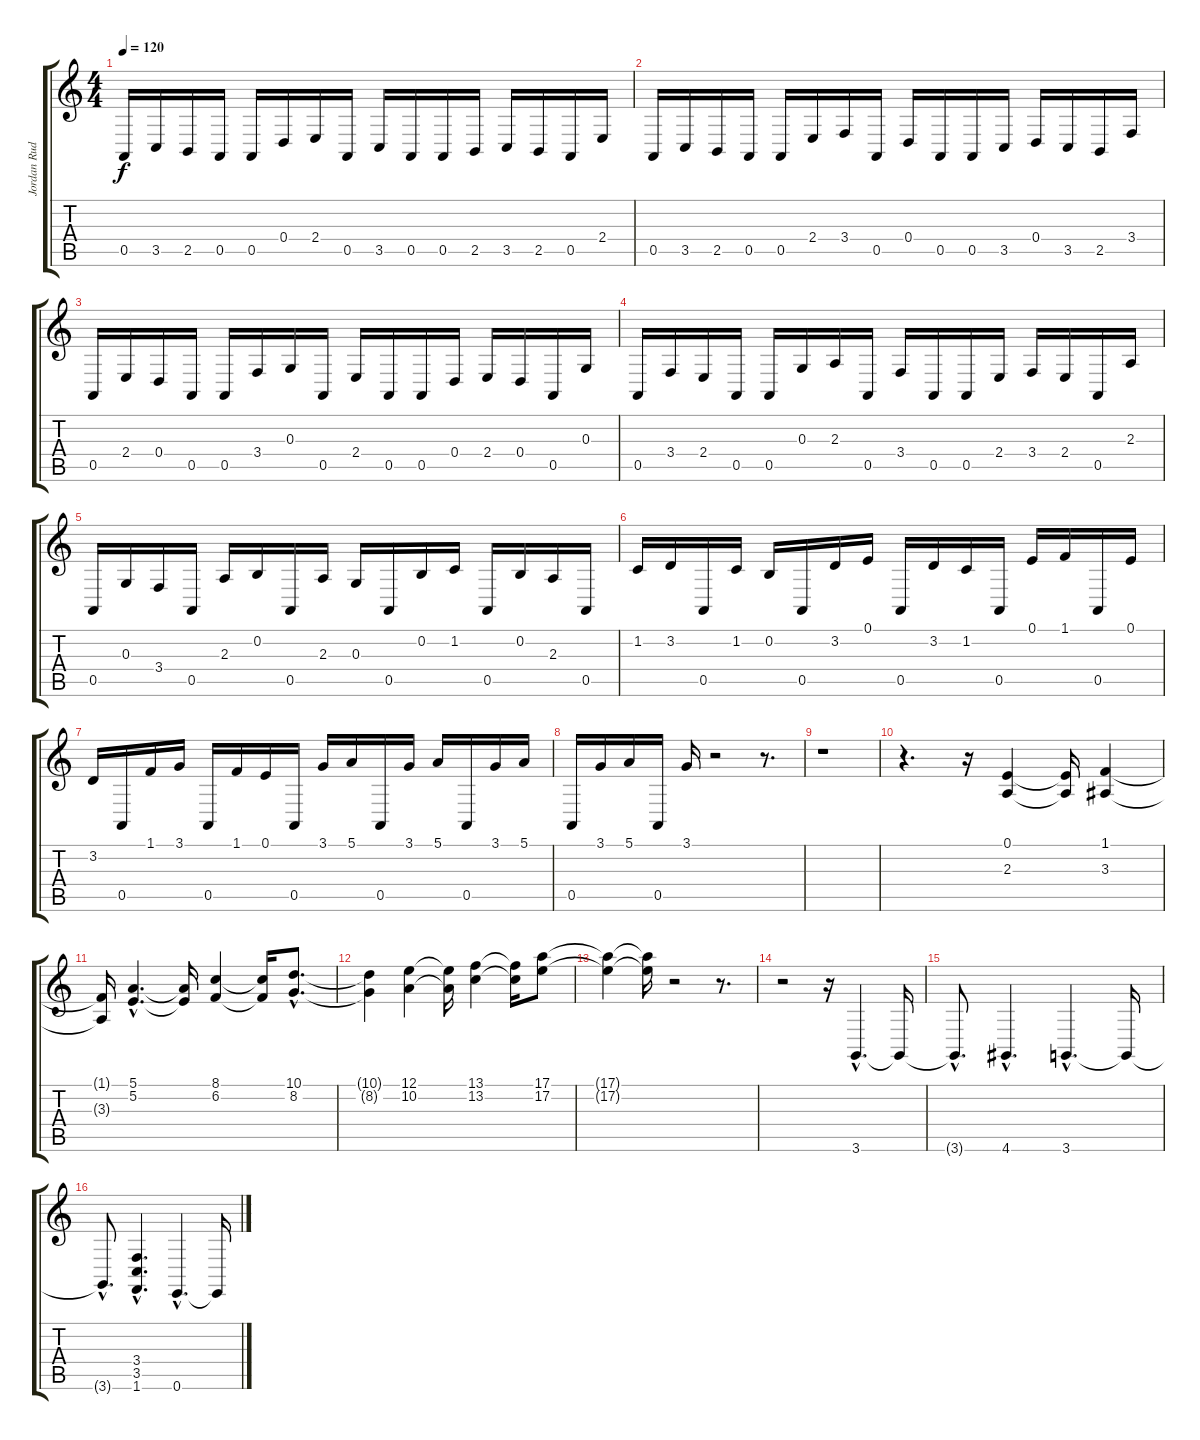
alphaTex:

\track ("Jordan Rudess - Synthé 4" "Jordan Rud") {instrument stringensemble2}
\staff {score tabs}
\tuning (E4 B3 G3 D3 A2 E2) {hide}
\ts (4 4)
\tempo 120
\clef g2
\ks c
0.5.16{dy f} 3.5.16 2.5.16 0.5.16 0.5.16 0.4.16 2.4.16 0.5.16 3.5.16 0.5.16 0.5.16 2.5.16 3.5.16 2.5.16 0.5.16 2.4.16 |
0.5.16 3.5.16 2.5.16 0.5.16 0.5.16 2.4.16 3.4.16 0.5.16 0.4.16 0.5.16 0.5.16 3.5.16 0.4.16 3.5.16 2.5.16 3.4.16 |
0.5.16 2.4.16 0.4.16 0.5.16 0.5.16 3.4.16 0.3.16 0.5.16 2.4.16 0.5.16 0.5.16 0.4.16 2.4.16 0.4.16 0.5.16 0.3.16 |
0.5.16 3.4.16 2.4.16 0.5.16 0.5.16 0.3.16 2.3.16 0.5.16 3.4.16 0.5.16 0.5.16 2.4.16 3.4.16 2.4.16 0.5.16 2.3.16 |
0.5.16 0.3.16 3.4.16 0.5.16 2.3.16 0.2.16 0.5.16 2.3.16 0.3.16 0.5.16 0.2.16 1.2.16 0.5.16 0.2.16 2.3.16 0.5.16 |
1.2.16 3.2.16 0.5.16 1.2.16 0.2.16 0.5.16 3.2.16 0.1.16 0.5.16 3.2.16 1.2.16 0.5.16 0.1.16 1.1.16 0.5.16 0.1.16 |
3.2.16 0.5.16 1.1.16{volume 7} 3.1.16 0.5.16 1.1.16 0.1.16 0.5.16 3.1.16 5.1.16 0.5.16 3.1.16 5.1.16 0.5.16 3.1.16 5.1.16 |
0.5.16 3.1.16 5.1.16 0.5.16 3.1.16 r.2 r.8{d} |
r.1 |
r.4{d} r.16 (0.1 2.3).4{volume 7} (0.1{t} 2.3{t}).16 (1.1 3.3).4 |
(1.1{t} 3.3{t}).16 (5.1{hac} 5.2{hac}).4{d} (5.1{t} 5.2{t}).16 (8.1 6.2).4 (8.1{t} 6.2{t}).16 (10.1{hac} 8.2{hac}).8{d} |
(10.1{t} 8.2{t}).4 (12.1 10.2).4 (12.1{t} 10.2{t}).16 (13.1 13.2).4 (13.1{t} 13.2{t}).16 (17.1 17.2).8 |
(17.1{t} 17.2{t}).4 (17.1{t} 17.2{t}).16 r.2 r.8{d} |
r.2 r.16 3.6{hac}.4{d volume 6} 3.6{t}.16 |
3.6{hac t}.8{d} 4.6{hac}.4{d} 3.6{hac}.4{d} 3.6{t}.16 |
3.6{hac t}.8{d} (3.4{hac} 3.5{hac} 1.6{hac}).4{d} 0.6{hac}.4{d} 0.6{t}.16
